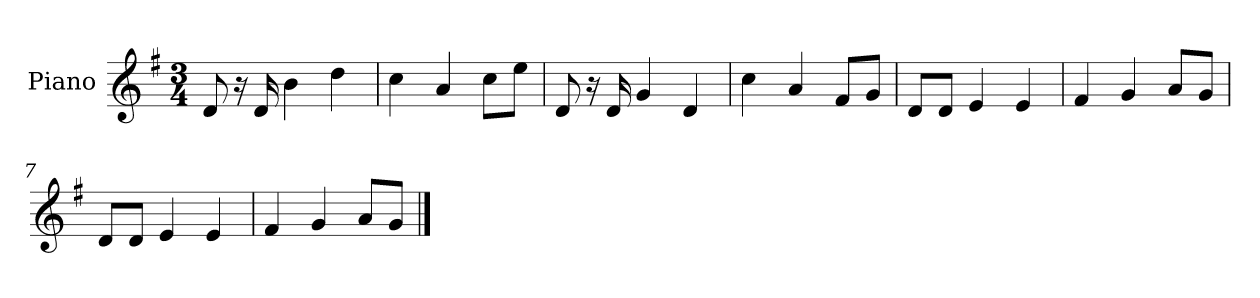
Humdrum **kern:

**kern
*part1
*staff1
*I"Piano
*I'P-no
*clefG2
*k[f#]
*M3/4
*MM182
=1
8d/
16r
16d/
4b\
4dd\
=2
4cc\
4a/
8cc\L
8ee\J
=3
8d/
16r
16d/
4g/
4d/
=4
4cc\
4a/
8f#/L
8g/J
=5
8d/L
8d/J
4e/
4e/
=6
4f#/
4g/
8a/L
8g/J
=7
8d/L
8d/J
4e/
4e/
=8
4f#/
4g/
8a/L
8g/J
==
*-
